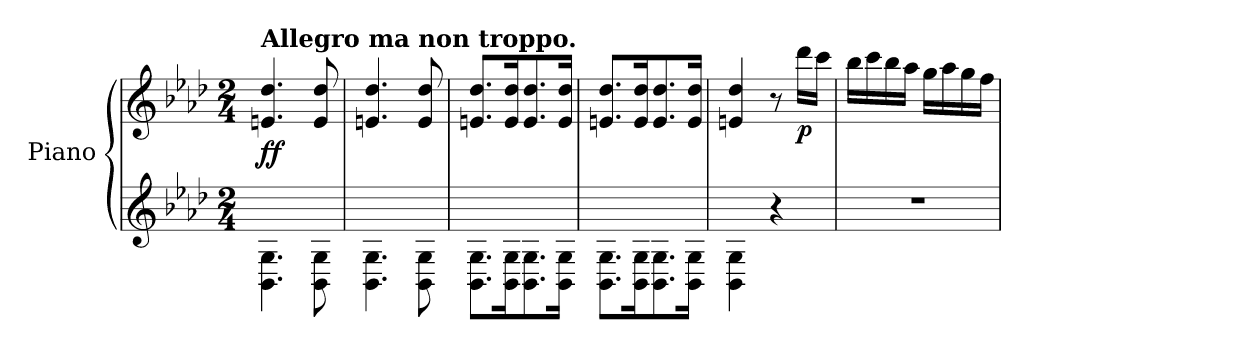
**kern	**kern	**dynam
*part1	*part1	*part1
*staff2	*staff1	*staff1/2
*I"Piano	*	*
*I'Pno.	*	*
*clefG2	*clefG2	*
*k[b-e-a-d-]	*k[b-e-a-d-]	*
*M2/4	*M2/4	*
*MM130	*MM130	*
=1	=1	=1
!	!LO:TX:a:B:t=Allegro ma non troppo.	!
!	!	!LO:DY:b
4.BB-\ 4.G\	4.en/ 4.dd-/	ff
8BB-\ 8G\	8e/ 8dd-/	.
=2	=2	=2
4.BB-\ 4.G\	4.en/ 4.dd-/	.
8BB-\ 8G\	8e/ 8dd-/	.
=3	=3	=3
8.BB-\ 8.G\L	8.en/ 8.dd-/L	.
16BB-\ 16G\K	16e/ 16dd-/K	.
8.BB-\ 8.G\	8.e/ 8.dd-/	.
16BB-\ 16G\Jk	16e/ 16dd-/Jk	.
=4	=4	=4
8.BB-\ 8.G\L	8.en/ 8.dd-/L	.
16BB-\ 16G\K	16e/ 16dd-/K	.
8.BB-\ 8.G\	8.e/ 8.dd-/	.
16BB-\ 16G\Jk	16e/ 16dd-/Jk	.
=5	=5	=5
4BB-\ 4G\	4en/ 4dd-/	.
4r	8r	.
*	*MM140	*
!	!	!LO:DY:b
.	16ddd-\LL	p
.	16ccc\JJ	.
=6	=6	=6
2r	16bb-\LL	.
.	16ccc\	.
.	16bb-\	.
.	16aa-\JJ	.
.	16gg\LL	.
.	16aa-\	.
.	16gg\	.
.	16ff\JJ	.
=	=	=
*-	*-	*-
